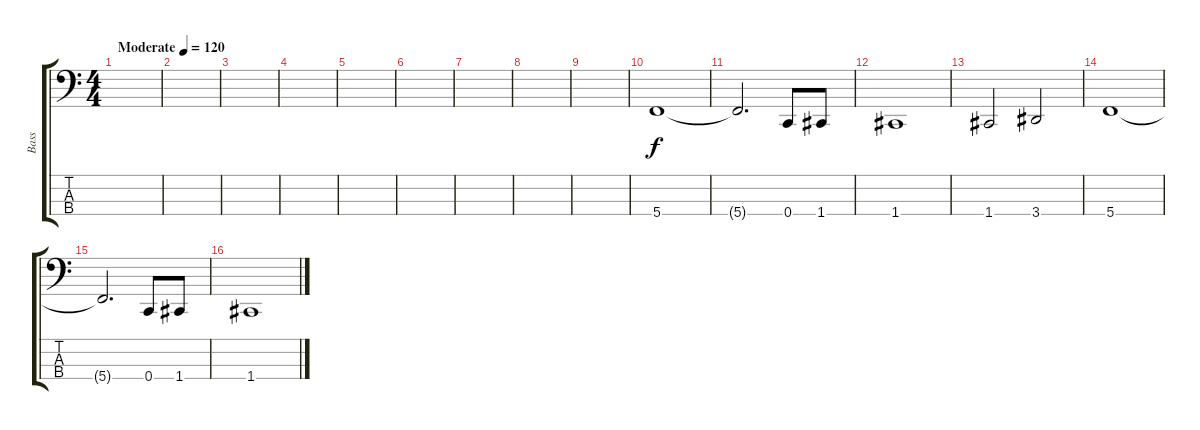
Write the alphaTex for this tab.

\track ("Bass" "Bass") {instrument electricbasspick}
\staff {score tabs}
\tuning (F2 C2 G1 C1) {hide}
\ts (4 4)
\tempo (120 "Moderate")
\clef f4
\ks c
|
|
|
|
|
|
|
|
|
5.4.1 |
5.4{t}.2{d} 0.4.8 1.4.8 |
1.4.1 |
1.4.2 3.4.2 |
5.4.1 |
5.4{t}.2{d} 0.4.8 1.4.8 |
1.4.1
